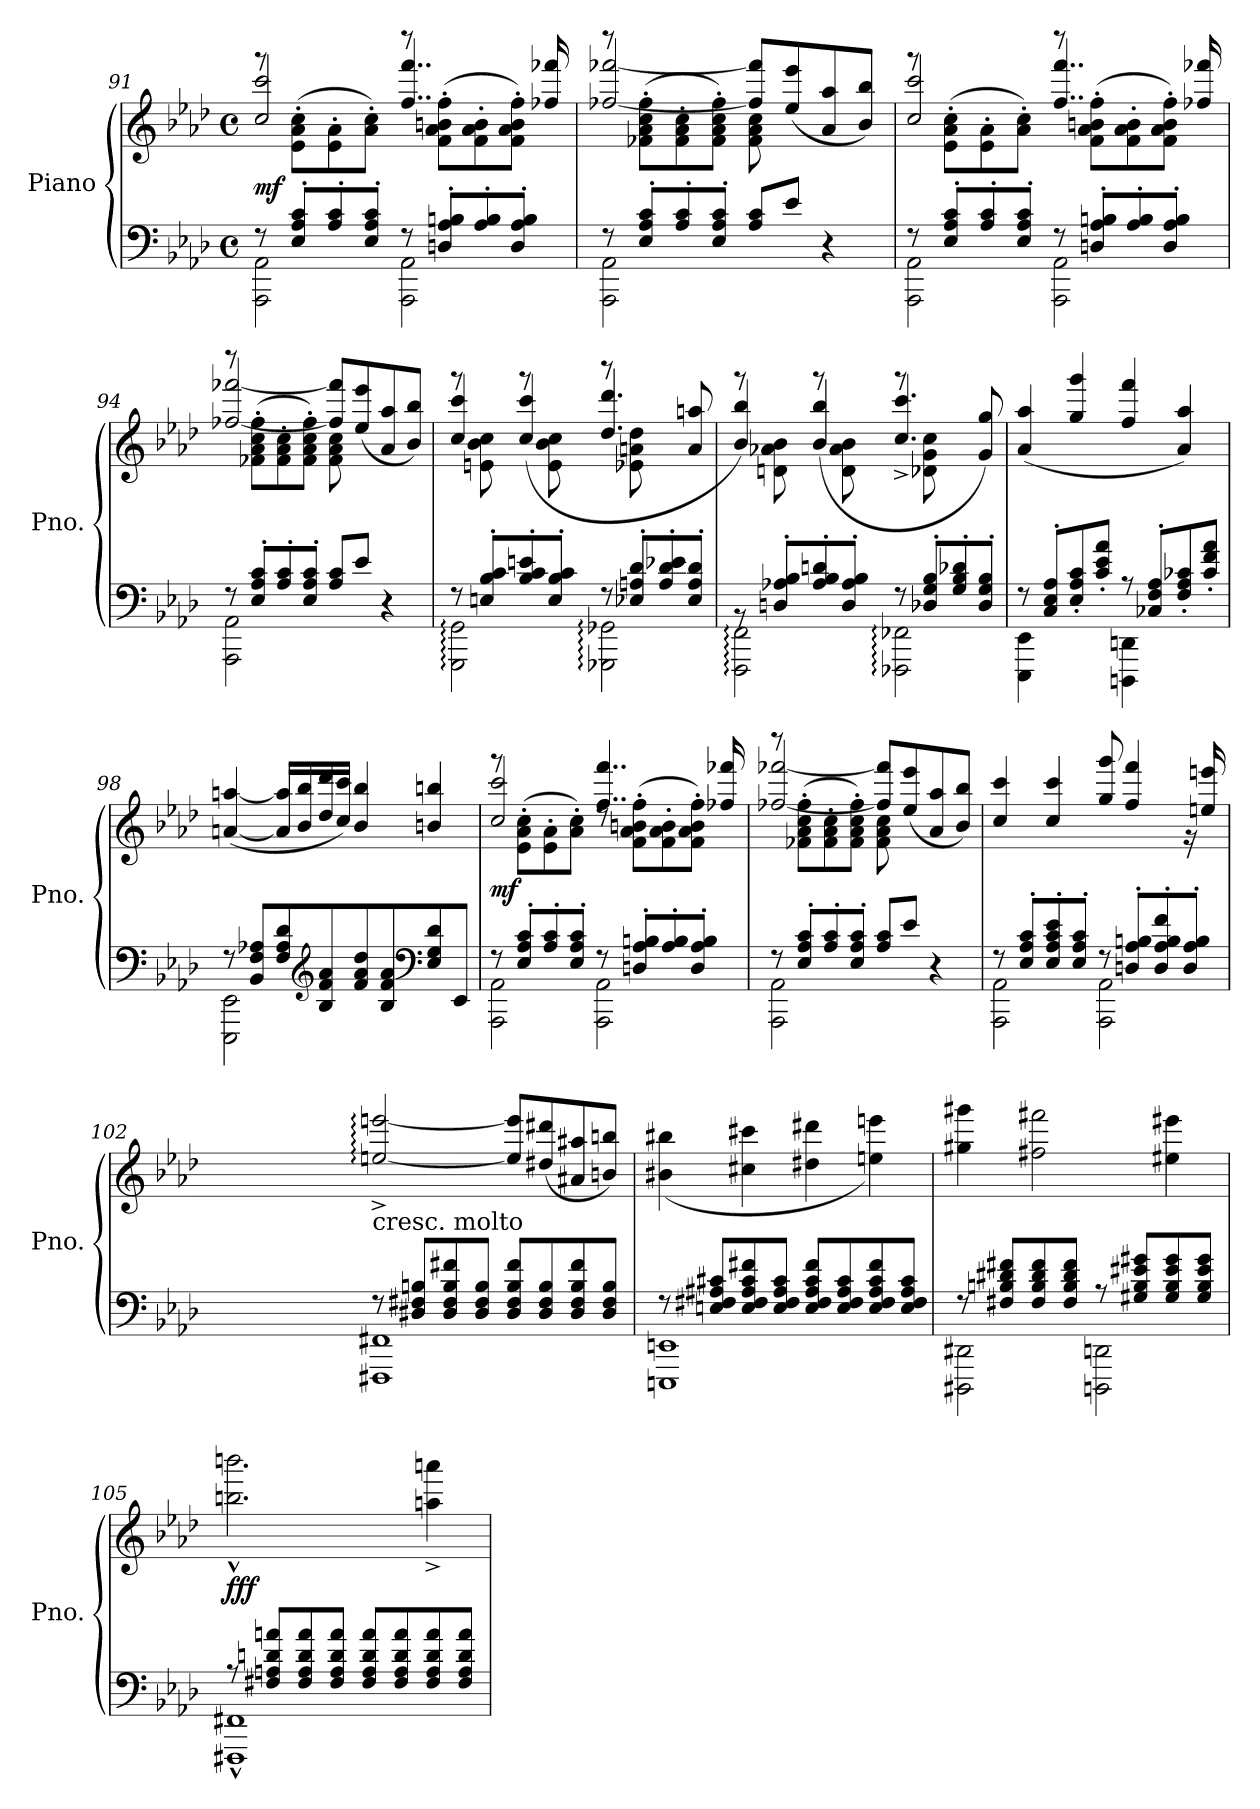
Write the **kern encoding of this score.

**kern	**kern	**dynam
*part1	*part1	*part1
*staff2	*staff1	*staff1/2
*I"Piano	*	*
*I'Pno.	*	*
*clefF4	*clefG2	*
*k[b-e-a-d-]	*k[b-e-a-d-]	*
*M4/4	*M4/4	*
*met(c)	*met(c)	*
*MM70	*MM70	*
=91	=91	=91
*^	*^	*
!	!	!	!	!LO:DY:b
8r	2AAA-\ 2AA-\	8r	2cc/ 2ccc/	mf
*	*	*MM90	*	*
8E-/' 8A-/' 8c/'L	.	(>8e-\' 8a-\' 8cc\'L	.	.
8A-/' 8c/'	.	8e-\' 8a-\'	.	.
8E-/' 8A-/' 8c/'J	.	8a-\' 8cc\'J)	.	.
*	*	*MM70	*	*
8r	2AAA-\ 2AA-\	8r	4..ff/ 4..fff/	.
*	*	*MM90	*	*
8Dn/' 8A-/' 8Bn/'L	.	(>8f\' 8a-\' 8bn\' 8ff\'L	.	.
8A-/' 8B/'	.	8f\' 8a-\' 8b\'	.	.
8D/' 8A-/' 8B/'J	.	8f\' 8a-\' 8b\' 8ff\'J)	.	.
*	*	*MM70	*	*
.	.	.	16ff-X/ 16fff-X/	.
=92	=92	=92	=92	=92
8r	2AAA-\ 2AA-\	8r	[2ff-X/ [2fff-X/	.
*	*	*MM90	*	*
8E-/' 8A-/' 8c/'L	.	(<8f-X\' 8a-\' 8cc\' 8ff-\'L	.	.
8A-/' 8c/'	.	8f-\' 8a-\' 8cc\'	.	.
8E-/' 8A-/' 8c/'J	.	8f-\' 8a-\' 8cc\' 8ff-\'J)	.	.
8A-/ 8c/L	2ryy	8f-\ 8a-\ 8cc\	8ff-/] 8fff-/]L	.
*	*	*MM70	*	*
8e-/J	.	8ryy	(>8ee-/ 8eee-/	.
*	*	*MM90	*	*
4r	.	4ryy	8a-/ 8aa-/	.
.	.	.	8b-/ 8bb-/J)	.
!!LO:PB:g=z	!!
=93	=93	=93	=93	=93
*	*	*MM75	*	*
8r	2AAA-\ 2AA-\	8r	2cc/ 2ccc/	.
*	*	*MM90	*	*
8E-/' 8A-/' 8c/'L	.	(>8e-\' 8a-\' 8cc\'L	.	.
8A-/' 8c/'	.	8e-\' 8a-\'	.	.
8E-/' 8A-/' 8c/'J	.	8a-\' 8cc\'J)	.	.
*	*	*MM75	*	*
8r	2AAA-\ 2AA-\	8r	4..ff/ 4..fff/	.
*	*	*MM90	*	*
8Dn/' 8A-/' 8Bn/'L	.	(>8f\' 8a-\' 8bn\' 8ff\'L	.	.
8A-/' 8B/'	.	8f\' 8a-\' 8b\'	.	.
8D/' 8A-/' 8B/'J	.	8f\' 8a-\' 8b\' 8ff\'J)	.	.
*	*	*MM60	*	*
.	.	.	16ff-X/ 16fff-X/	.
=94	=94	=94	=94	=94
8r	2AAA-\ 2AA-\	8r	[2ff-X/ [2fff-X/	.
*	*	*MM90	*	*
8E-/' 8A-/' 8c/'L	.	(<8f-X\' 8a-\' 8cc\' 8ff-\'L	.	.
8A-/' 8c/'	.	8f-\' 8a-\' 8cc\'	.	.
8E-/' 8A-/' 8c/'J	.	8f-\' 8a-\' 8cc\' 8ff-\'J)	.	.
8A-/ 8c/L	2ryy	8f-\ 8a-\ 8cc\	8ff-/] 8fff-/]L	.
*	*	*MM70	*	*
8e-/J	.	8ryy	(>8ee-/ 8eee-/	.
*	*	*MM90	*	*
4r	.	4ryy	8a-/ 8aa-/	.
.	.	.	8b-/ 8bb-/J)	.
=95	=95	=95	=95	=95
*	*	*MM80	*	*
8r	2GGG\: 2GG\:	8r	4cc/ 4ccc/	.
*	*	*MM90	*	*
8En/' 8B-/' 8c/'L	.	8en\ 8b-\ 8cc\	.	.
8B-/' 8c/' 8en/'	.	8r	(>4cc/ 4ccc/	.
8E/' 8B-/' 8c/'J	.	8e\ 8b-\ 8cc\	.	.
*	*	*MM80	*	*
8r	2GGG-X\: 2GG-X\:	8r	4.dd-/ 4.ddd-/	.
*	*	*MM90	*	*
8E-X/' 8An/' 8d-/'L	.	8e-X\ 8an\ 8dd-\	.	.
8A/' 8d-/' 8e-X/'	.	4ryy	.	.
8E-/' 8A/' 8d-/'J	.	.	8a/ 8aan/	.
!!LO:PB:g=z	!!
=96	=96	=96	=96	=96
*	*	*MM80	*	*
8rBB	2FFF\: 2FF\:	8r	4b-/ 4bb-/)	.
*	*	*MM90	*	*
8Dn/' 8A-X/' 8B-/'L	.	8dn\ 8a-X\ 8b-\	.	.
8A-/' 8B-/' 8dn/'	.	8r	(>4b-/ 4bb-/	.
8D/' 8A-/' 8B-/'J	.	8d\ 8a-\ 8b-\	.	.
*	*	*MM70	*	*
8r	2FFF-X\: 2FF-X\:	8r	4.cc/^ 4.ccc/^	.
*	*	*MM90	*	*
8D-X/' 8G/' 8B-/'L	.	8d-X\ 8g\ 8cc\	.	.
8G/' 8B-/' 8d-X/'	.	4ryy	.	.
8D-/' 8G/' 8B-/'J	.	.	8g/ 8gg/)	.
=97	=97	=97	=97	=97
*	*	*MM80	*	*
8r	4EEE-\ 4EE-\	1ryy	(<4a-/ 4aa-/	.
*	*	*MM90	*	*
8C/' 8E-/' 8A-/'L	.	.	.	.
8E-/' 8A-/' 8c/'	4ryy	.	4gg/ 4ggg/	.
8c/' 8e-/' 8a-/'J	.	.	.	.
*	*	*MM70	*	*
8r	4DDDn\ 4DDn\	.	4ff/ 4fff/	.
*	*	*MM90	*	*
8C-X/' 8F/' 8A-/'L	.	.	.	.
8F/' 8A-/' 8c-X/'	4ryy	.	4a-/ 4aa-/)	.
8c-/' 8f/' 8a-/'J	.	.	.	.
=98	=98	=98	=98	=98
8r	2EEE-\ 2EE-\	1ryy	(<[4an/ [4aan/	.
8BB-/ 8F/ 8A-X/L	.	.	.	.
8F/ 8A-/ 8d-/	.	.	16a/] 16aa/]LL	.
.	.	.	16b-/ 16bb-/	.
*clefG2	*	*	*	*
8B-/ 8f/ 8a-/	.	.	16dd-/ 16ddd-/	.
.	.	.	16cc/ 16ccc/JJ)	.
*	*	*MM80	*	*
8f/ 8a-/ 8dd-/	2ryy	.	4b-/ 4bb-/	.
8B-/ 8f/ 8a-/	.	.	.	.
*clefF4	*	*	*	*
*	*	*MM70	*	*
8E-/ 8G/ 8d-/	.	.	4bn/ 4bbn/	.
8EE-/J	.	.	.	.
!!LO:LB:g=z	!!
=99	=99	=99	=99	=99
*	*	*MM80	*	*
!	!	!	!	!LO:DY:b
8r	2AAA-\ 2AA-\	8r	2cc/ 2ccc/	mf
*	*	*MM90	*	*
8E-/' 8A-/' 8c/'L	.	(>8e-\' 8a-\' 8cc\'L	.	.
8A-/' 8c/'	.	8e-\' 8a-\'	.	.
8E-/' 8A-/' 8c/'J	.	8a-\' 8cc\'J)	.	.
*	*	*MM80	*	*
8r	2AAA-\ 2AA-\	8rdd	4..ff/ 4..fff/	.
*	*	*MM90	*	*
8Dn/' 8A-/' 8Bn/'L	.	(>8f\' 8a-\' 8bn\' 8ff\'L	.	.
8A-/' 8B/'	.	8f\' 8a-\' 8b\'	.	.
8D/' 8A-/' 8B/'J	.	8f\' 8a-\' 8b\' 8ff\'J)	.	.
*	*	*MM80	*	*
.	.	.	16ff-X/ 16fff-X/	.
=100	=100	=100	=100	=100
8r	2AAA-\ 2AA-\	8r	[2ff-X/ [2fff-X/	.
*	*	*MM90	*	*
8E-/' 8A-/' 8c/'L	.	(<8f-X\' 8a-\' 8cc\' 8ff-\'L	.	.
8A-/' 8c/'	.	8f-\' 8a-\' 8cc\'	.	.
8E-/' 8A-/' 8c/'J	.	8f-\' 8a-\' 8cc\' 8ff-\'J)	.	.
8A-/ 8c/L	2ryy	8f-\ 8a-\ 8cc\	8ff-/] 8fff-/]L	.
*	*	*MM80	*	*
8e-/J	.	8ryy	(>8ee-/ 8eee-/	.
*	*	*MM90	*	*
4r	.	4ryy	8a-/ 8aa-/	.
.	.	.	8b-/ 8bb-/J)	.
=101	=101	=101	=101	=101
*	*	*MM80	*	*
8r	2AAA-\ 2AA-\	1ryy	4cc/ 4ccc/	.
*	*	*MM90	*	*
8E-/' 8A-/' 8c/'L	.	.	.	.
8E-/' 8A-/' 8c/' 8e-/'	.	.	4cc/ 4ccc/	.
*	*	*MM80	*	*
8E-/' 8A-/' 8c/'J	.	.	.	.
*	*	*MM70	*	*
8r	2AAA-\ 2AA-\	.	8gg/ 8ggg/	.
*	*	*MM80	*	*
8Dn/' 8A-/' 8Bn/'L	.	.	4ff/ 4fff/	.
*	*	*MM70	*	*
8D/' 8A-/' 8B/' 8f/'	.	.	.	.
*	*	*MM60	*	*
8D/' 8A-/' 8B/'J	.	.	16r	.
*	*	*MM50	*	*
.	.	.	16een/ 16eeen/	.
!!LO:LB:g=z	!!
=102	=102	=102	=102	=102
!	!	!LO:TX:b:t=cresc. molto	!	!
8r	1FFF#X 1FF#X	1ryy	[2een/:^ [2eeen/:^	.
*	*	*MM90	*	*
8D#X/ 8F#X/ 8Bn/L	.	.	.	.
*	*	*MM95	*	*
8D#/ 8F#/ 8B/ 8f#X/	.	.	.	.
*	*	*MM100	*	*
8D#/ 8F#/ 8B/J	.	.	.	.
8D#/ 8F#/ 8B/ 8f#/L	.	.	8ee/] 8eee/]L	.
*	*	*MM90	*	*
8D#/ 8F#/ 8B/	.	.	(>8dd#X/ 8ddd#X/	.
8D#/ 8F#/ 8B/ 8f#/	.	.	8a#X/ 8aa#X/	.
8D#/ 8F#/ 8B/J	.	.	8bn/ 8bbn/J)	.
=103	=103	=103	=103	=103
*	*	*MM95	*	*
8r	1EEEn 1EEn	1ryy	(>4b#X\ 4bb#X\	.
8En/ 8F#X/ 8A#X/ 8c#X/L	.	.	.	.
*	*	*MM100	*	*
8E/ 8F#/ 8A#/ 8c#/ 8f#X/	.	.	4cc#X\ 4ccc#X\	.
8E/ 8F#/ 8A#/ 8c#/J	.	.	.	.
*	*	*MM110	*	*
8E/ 8F#/ 8A#/ 8c#/ 8f#/L	.	.	4dd#X\ 4ddd#X\	.
8E/ 8F#/ 8A#/ 8c#/	.	.	.	.
*	*	*MM90	*	*
8E/ 8F#/ 8A#/ 8c#/ 8f#/	.	.	4een\ 4eeen\)	.
*	*	*MM80	*	*
8E/ 8F#/ 8A#/ 8c#/J	.	.	.	.
=104	=104	=104	=104	=104
8r	2DDD#X\ 2DD#X\	1ryy	4gg#X\ 4ggg#X\	.
*	*	*MM100	*	*
8F#X/ 8Bn/ 8d#X/ 8f#X/L	.	.	.	.
8F#/ 8B/ 8d#/ 8f#/	.	.	2ff#X\ 2fff#X\	.
8F#/ 8B/ 8d#/ 8f#/J	.	.	.	.
8r	2DDDn\ 2DDn\	.	.	.
*	*	*MM90	*	*
8G#X/ 8B/ 8e#X/ 8g#X/L	.	.	.	.
*	*	*MM70	*	*
8G#/ 8B/ 8e#/ 8g#/	.	.	4ee#X\ 4eee#X\	.
8G#/ 8B/ 8e#/ 8g#/J	.	.	.	.
!!LO:LB:g=z	!!
=105	=105	=105	=105	=105
!	!	!	!	!LO:DY:b
8r	1FFF#X^^ 1FF#X^^	1ryy	2.bbn\^^ 2.bbbn\^^	fff
*	*	*MM100	*	*
8F#X/ 8An/ 8dn/ 8an/L	.	.	.	.
*	*	*MM110	*	*
8F#/ 8A/ 8d/ 8a/	.	.	.	.
*	*	*MM120	*	*
8F#/ 8A/ 8d/ 8a/J	.	.	.	.
*	*	*MM140	*	*
8F#/ 8A/ 8d/ 8a/L	.	.	.	.
*	*	*MM160	*	*
8F#/ 8A/ 8d/ 8a/	.	.	.	.
*	*	*MM180	*	*
8F#/ 8A/ 8d/ 8a/	.	.	4aan\^ 4aaan\^	.
8F#/ 8A/ 8d/ 8a/J	.	.	.	.
*v	*v	*	*	*
*	*v	*v	*
=	=	=
*-	*-	*-
